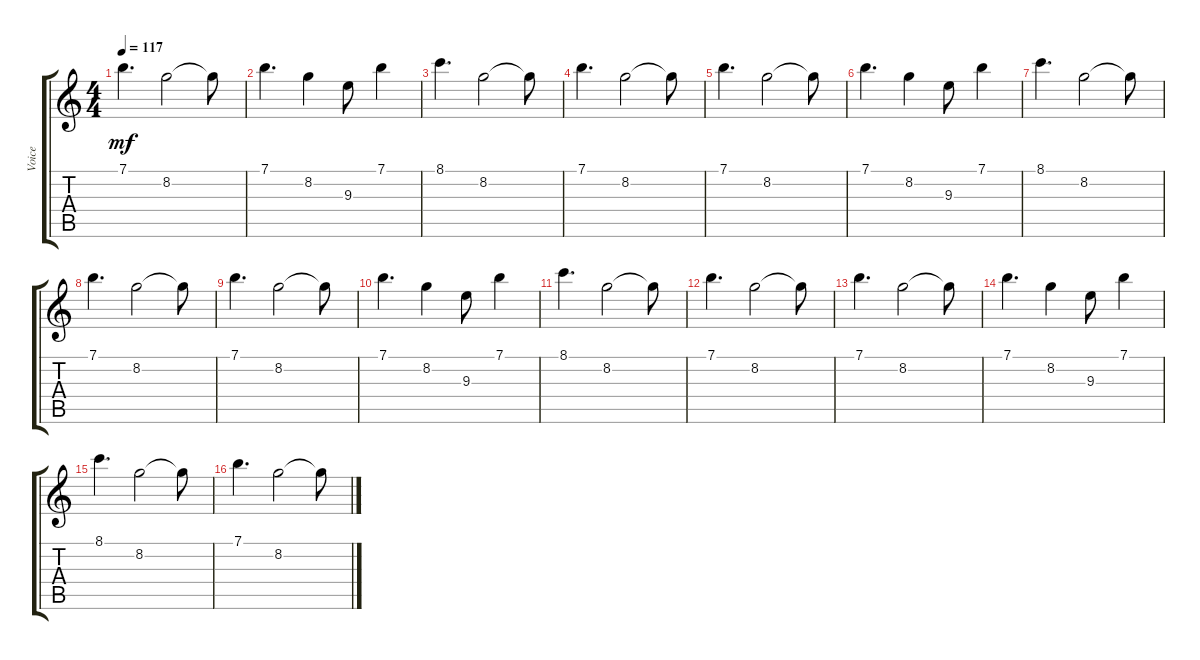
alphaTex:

\track ("Voice" "Voice") {instrument acousticguitarsteel}
\staff {score tabs}
\tuning (E4 B3 G3 D3 A2 E2) {hide}
\ts (4 4)
\tempo 117
\clef g2
\ks c
7.1.4{d dy mf} 8.2.2 8.2{t}.8 |
7.1.4{d} 8.2.4 9.3.8 7.1.4 |
8.1.4{d} 8.2.2 8.2{t}.8 |
7.1.4{d} 8.2.2 8.2{t}.8 |
7.1.4{d} 8.2.2 8.2{t}.8 |
7.1.4{d} 8.2.4 9.3.8 7.1.4 |
8.1.4{d} 8.2.2 8.2{t}.8 |
7.1.4{d} 8.2.2 8.2{t}.8 |
7.1.4{d} 8.2.2 8.2{t}.8 |
7.1.4{d} 8.2.4 9.3.8 7.1.4 |
8.1.4{d} 8.2.2 8.2{t}.8 |
7.1.4{d} 8.2.2 8.2{t}.8 |
7.1.4{d} 8.2.2 8.2{t}.8 |
7.1.4{d} 8.2.4 9.3.8 7.1.4 |
8.1.4{d} 8.2.2 8.2{t}.8 |
7.1.4{d} 8.2.2 8.2{t}.8
